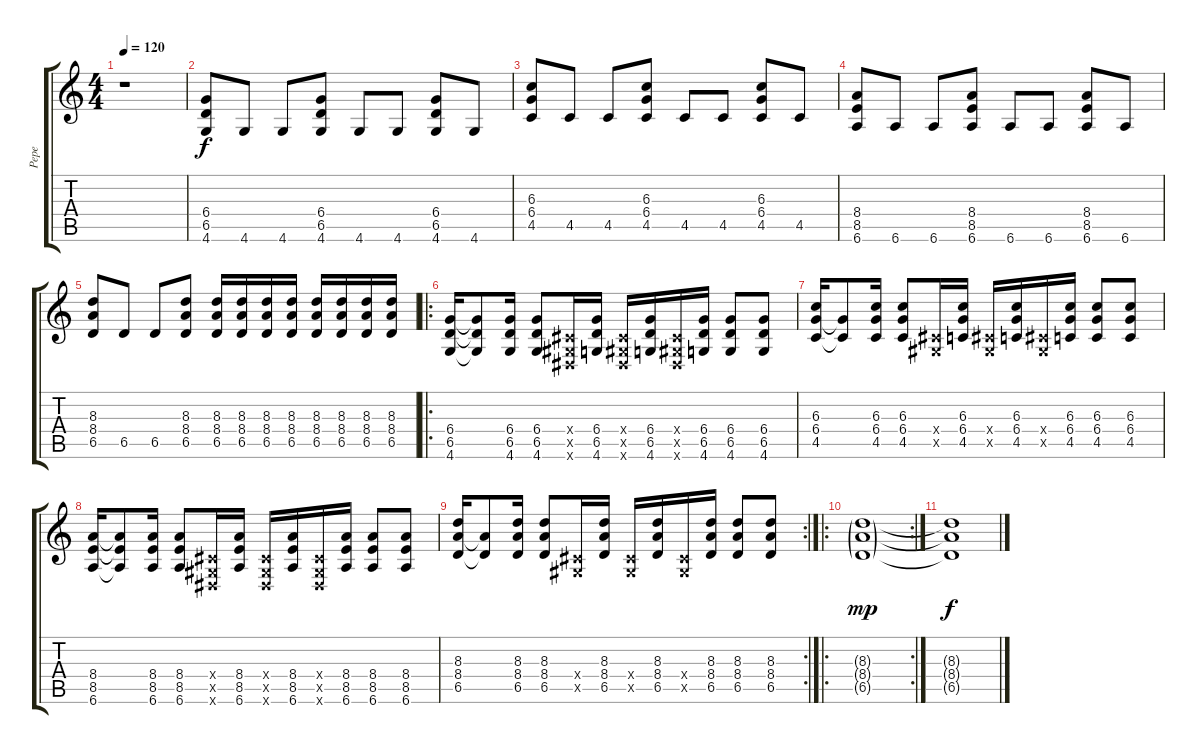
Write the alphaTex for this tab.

\track ("Pepe" "Pepe") {instrument distortionguitar}
\staff {score tabs}
\tuning (Eb4 Bb3 Gb3 Db3 Ab2 Eb2) {hide}
\ts (4 4)
\tempo 120
\clef g2
\ks c
r.1{dy f} |
(6.4 6.5 4.6).8 4.6.8 4.6.8 (6.4 6.5 4.6).8 4.6.8 4.6.8 (6.4 6.5 4.6).8 4.6.8 |
(6.3 6.4 4.5).8 4.5.8 4.5.8 (6.3 6.4 4.5).8 4.5.8 4.5.8 (6.3 6.4 4.5).8 4.5.8 |
(8.4 8.5 6.6).8 6.6.8 6.6.8 (8.4 8.5 6.6).8 6.6.8 6.6.8 (8.4 8.5 6.6).8 6.6.8 |
(8.3 8.4 6.5).8 6.5.8 6.5.8 (8.3 8.4 6.5).8 (8.3 8.4 6.5).16 (8.3 8.4 6.5).16 (8.3 8.4 6.5).16 (8.3 8.4 6.5).16 (8.3 8.4 6.5).16 (8.3 8.4 6.5).16 (8.3 8.4 6.5).16 (8.3 8.4 6.5).16 |
\ro
(6.4 6.5 4.6).16 (6.4{t} 6.5{t} 4.6{t}).8 (6.4 6.5 4.6).16 (6.4 6.5 4.6).8 (0.4{x} 0.5{x} 0.6{x}).16 (6.4 6.5 4.6).16 (0.4{x} 0.5{x} 0.6{x}).16 (6.4 6.5 4.6).16 (0.4{x} 0.5{x} 0.6{x}).16 (6.4 6.5 4.6).16 (6.4 6.5 4.6).8 (6.4 6.5 4.6).8 |
(6.3 6.4 4.5).16 (6.4{t} 4.5{t}).8 (6.3 6.4 4.5).16 (6.3 6.4 4.5).8 (0.4{x} 0.5{x}).16 (6.3 6.4 4.5).16 (0.4{x} 0.5{x}).16 (6.3 6.4 4.5).16 (0.4{x} 0.5{x}).16 (6.3 6.4 4.5).16 (6.3 6.4 4.5).8 (6.3 6.4 4.5).8 |
(8.4 8.5 6.6).16 (8.4{t} 8.5{t} 6.6{t}).8 (8.4 8.5 6.6).16 (8.4 8.5 6.6).8 (0.4{x} 0.5{x} 0.6{x}).16 (8.4 8.5 6.6).16 (0.4{x} 0.5{x} 0.6{x}).16 (8.4 8.5 6.6).16 (0.4{x} 0.5{x} 0.6{x}).16 (8.4 8.5 6.6).16 (8.4 8.5 6.6).8 (8.4 8.5 6.6).8 |
\rc 2
(8.3 8.4 6.5).16 (8.4{t} 6.5{t}).8 (8.3 8.4 6.5).16 (8.3 8.4 6.5).8 (0.4{x} 0.5{x}).16 (8.3 8.4 6.5).16 (0.4{x} 0.5{x}).16 (8.3 8.4 6.5).16 (0.4{x} 0.5{x}).16 (8.3 8.4 6.5).16 (8.3 8.4 6.5).8 (8.3 8.4 6.5).8 |
\ro
\rc 2
(8.3{g} 8.4{g} 6.5{g}).1{dy mp} |
(8.3{t} 8.4{t} 6.5{t}).1{dy f}
